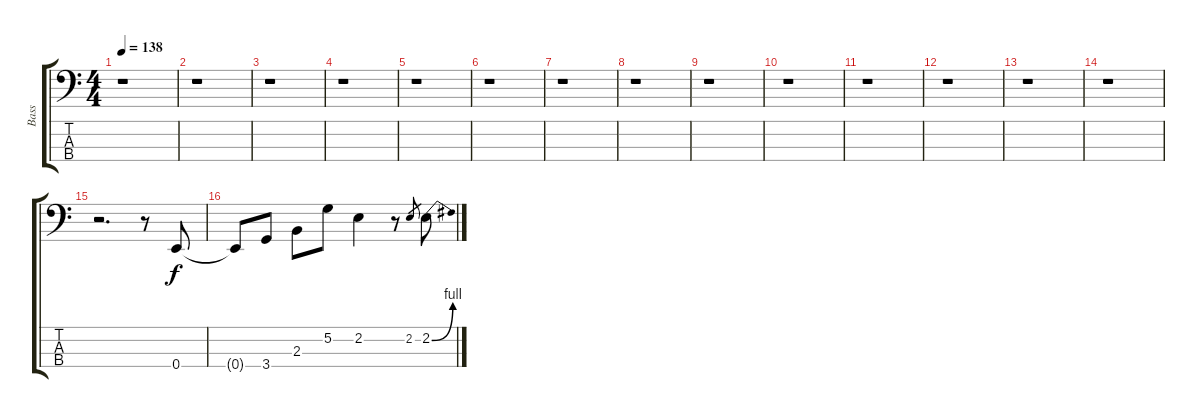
\track ("Bass" "Bass") {instrument electricbasspick}
\staff {score tabs}
\tuning (G2 D2 A1 E1) {hide}
\ts (4 4)
\tempo 138
\clef f4
\ks c
r.1{dy f instrument electricbasspick} |
r.1 |
r.1 |
r.1 |
r.1 |
r.1 |
r.1 |
r.1 |
r.1 |
r.1 |
r.1 |
r.1 |
r.1 |
r.1 |
r.2{d} r.8 0.4.8 |
0.4{t}.8 3.4.8 2.3.8 5.2.8 2.2.4 r.8 2.2.8{gr} 2.2{be (bend 0 0 60 4)}.8
